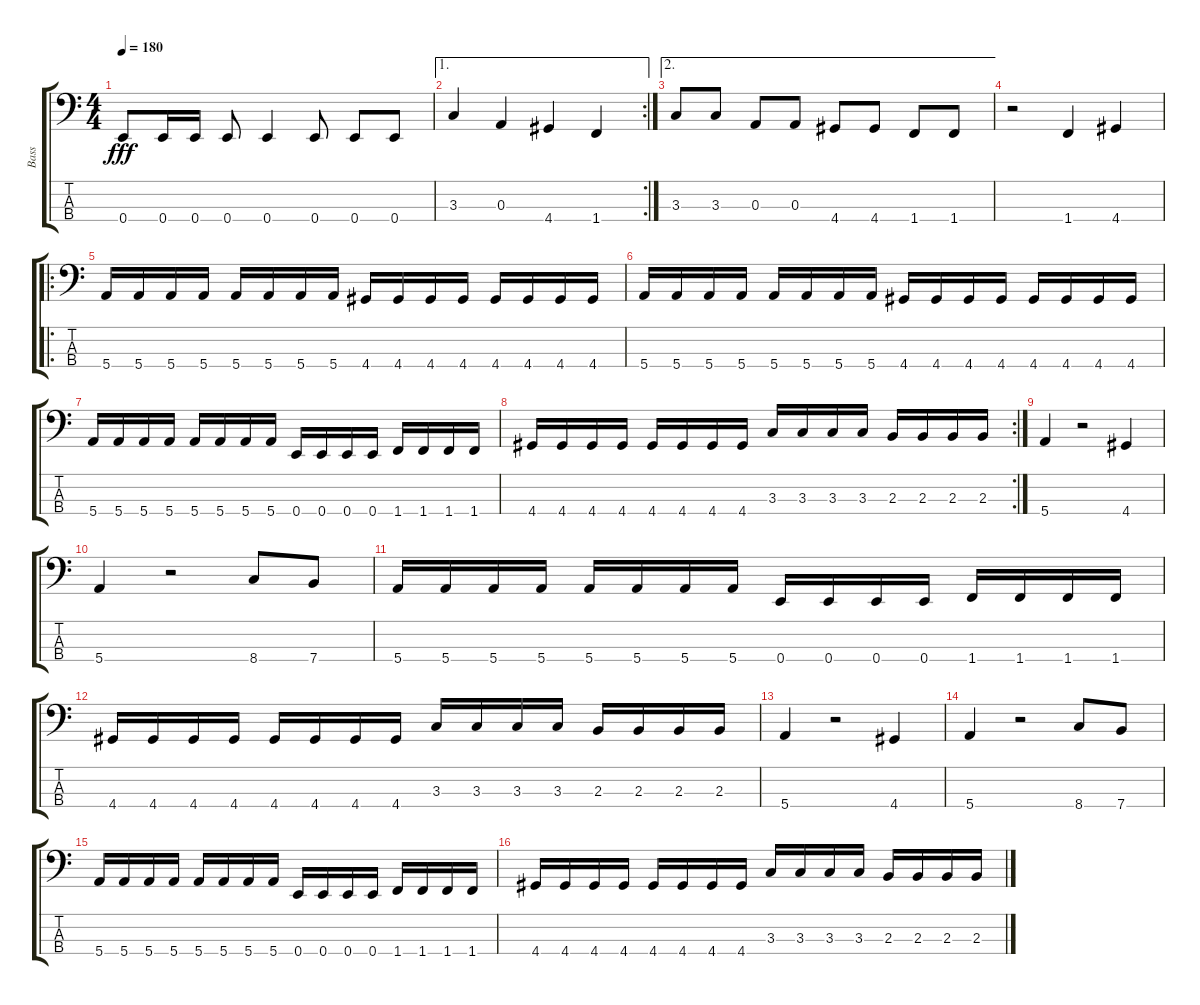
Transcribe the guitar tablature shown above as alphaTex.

\track ("Bass" "Bass") {instrument electricbasspick}
\staff {score tabs}
\tuning (G2 D2 A1 E1) {hide}
\ts (4 4)
\tempo 180
\clef f4
\ks c
0.4.8{dy fff} 0.4.16 0.4.16 0.4.8 0.4.4 0.4.8 0.4.8 0.4.8 |
\ae 1
\rc 2
3.3.4 0.3.4 4.4.4 1.4.4 |
\ae 2
3.3.8 3.3.8 0.3.8 0.3.8 4.4.8 4.4.8 1.4.8 1.4.8 |
r.2 1.4.4 4.4.4 |
\ro
5.4.16 5.4.16 5.4.16 5.4.16 5.4.16 5.4.16 5.4.16 5.4.16 4.4.16 4.4.16 4.4.16 4.4.16 4.4.16 4.4.16 4.4.16 4.4.16 |
5.4.16 5.4.16 5.4.16 5.4.16 5.4.16 5.4.16 5.4.16 5.4.16 4.4.16 4.4.16 4.4.16 4.4.16 4.4.16 4.4.16 4.4.16 4.4.16 |
5.4.16 5.4.16 5.4.16 5.4.16 5.4.16 5.4.16 5.4.16 5.4.16 0.4.16 0.4.16 0.4.16 0.4.16 1.4.16 1.4.16 1.4.16 1.4.16 |
\rc 2
4.4.16 4.4.16 4.4.16 4.4.16 4.4.16 4.4.16 4.4.16 4.4.16 3.3.16 3.3.16 3.3.16 3.3.16 2.3.16 2.3.16 2.3.16 2.3.16 |
5.4.4 r.2 4.4.4 |
5.4.4 r.2 8.4.8 7.4.8 |
5.4.16 5.4.16 5.4.16 5.4.16 5.4.16 5.4.16 5.4.16 5.4.16 0.4.16 0.4.16 0.4.16 0.4.16 1.4.16 1.4.16 1.4.16 1.4.16 |
4.4.16 4.4.16 4.4.16 4.4.16 4.4.16 4.4.16 4.4.16 4.4.16 3.3.16 3.3.16 3.3.16 3.3.16 2.3.16 2.3.16 2.3.16 2.3.16 |
5.4.4 r.2 4.4.4 |
5.4.4 r.2 8.4.8 7.4.8 |
5.4.16 5.4.16 5.4.16 5.4.16 5.4.16 5.4.16 5.4.16 5.4.16 0.4.16 0.4.16 0.4.16 0.4.16 1.4.16 1.4.16 1.4.16 1.4.16 |
4.4.16 4.4.16 4.4.16 4.4.16 4.4.16 4.4.16 4.4.16 4.4.16 3.3.16 3.3.16 3.3.16 3.3.16 2.3.16 2.3.16 2.3.16 2.3.16
